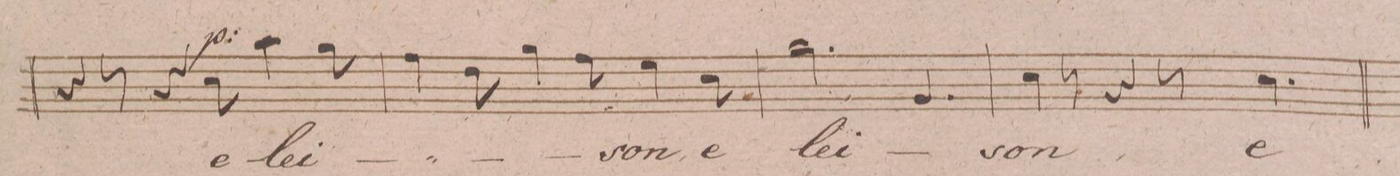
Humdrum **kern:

**kern	**dynam	**text
*I"Baſso.	*	*
*clefF4	*	*
*k[f#]	*	*
*M9/8	*	*
4r	.	.
8r	.	.
4r	.	.
8E\	p	e-
4c\	.	-lei-
8B\	.	.
=93	=93	=93
4A\	.	.
8F#\	.	.
4B\	.	.
8A\	.	.
4G\	.	-son,
8E\	.	e-
=94	=94	=94
2.B\	.	-lei-
4.BB/	.	.
=95	=95	=95
4E\	.	-son,
8r	.	.
4r	.	.
8r	.	.
4.E\	.	e-
=96	=96	=96
*-	*-	*-
